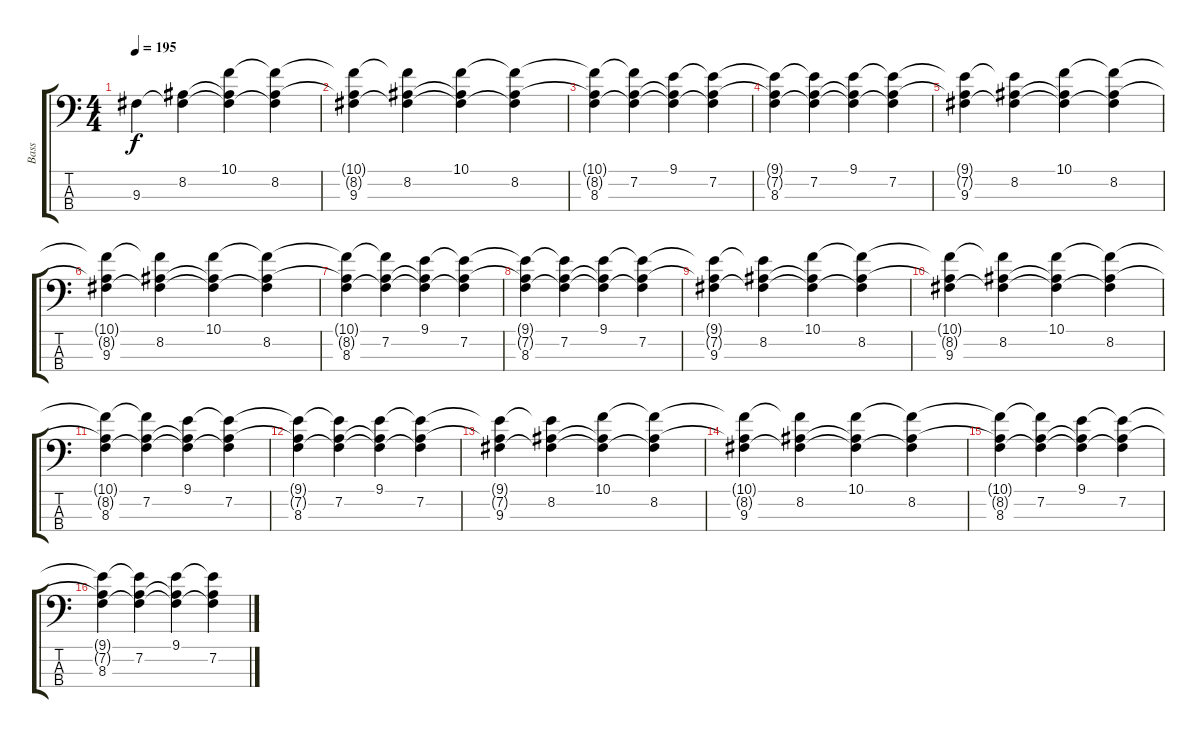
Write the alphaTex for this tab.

\track ("Bass" "Bass") {instrument electricbassfinger}
\staff {score tabs}
\tuning (G2 D2 A1 E1) {hide}
\ts (4 4)
\tempo 195
\clef f4
\ks c
9.3.4{dy f instrument electricbassfinger} (8.2 9.3{t}).4 (10.1 8.2{t} 9.3{t}).4 (10.1{t} 8.2 9.3{t}).4 |
(10.1{t} 8.2{t} 9.3).4 (10.1{t} 8.2 9.3{t}).4 (10.1 8.2{t} 9.3{t}).4 (10.1{t} 8.2 9.3{t}).4 |
(10.1{t} 8.2{t} 8.3).4 (10.1{t} 7.2 8.3{t}).4 (9.1 7.2{t} 8.3{t}).4 (9.1{t} 7.2 8.3{t}).4 |
(9.1{t} 7.2{t} 8.3).4 (9.1{t} 7.2 8.3{t}).4 (9.1 7.2{t} 8.3{t}).4 (9.1{t} 7.2 8.3{t}).4 |
(9.1{t} 7.2{t} 9.3).4 (9.1{t} 8.2 9.3{t}).4 (10.1 8.2{t} 9.3{t}).4 (10.1{t} 8.2 9.3{t}).4 |
(10.1{t} 8.2{t} 9.3).4 (10.1{t} 8.2 9.3{t}).4 (10.1 8.2{t} 9.3{t}).4 (10.1{t} 8.2 9.3{t}).4 |
(10.1{t} 8.2{t} 8.3).4 (10.1{t} 7.2 8.3{t}).4 (9.1 7.2{t} 8.3{t}).4 (9.1{t} 7.2 8.3{t}).4 |
(9.1{t} 7.2{t} 8.3).4 (9.1{t} 7.2 8.3{t}).4 (9.1 7.2{t} 8.3{t}).4 (9.1{t} 7.2 8.3{t}).4 |
(9.1{t} 7.2{t} 9.3).4 (9.1{t} 8.2 9.3{t}).4 (10.1 8.2{t} 9.3{t}).4 (10.1{t} 8.2 9.3{t}).4 |
(10.1{t} 8.2{t} 9.3).4 (10.1{t} 8.2 9.3{t}).4 (10.1 8.2{t} 9.3{t}).4 (10.1{t} 8.2 9.3{t}).4 |
(10.1{t} 8.2{t} 8.3).4 (10.1{t} 7.2 8.3{t}).4 (9.1 7.2{t} 8.3{t}).4 (9.1{t} 7.2 8.3{t}).4 |
(9.1{t} 7.2{t} 8.3).4 (9.1{t} 7.2 8.3{t}).4 (9.1 7.2{t} 8.3{t}).4 (9.1{t} 7.2 8.3{t}).4 |
(9.1{t} 7.2{t} 9.3).4 (9.1{t} 8.2 9.3{t}).4 (10.1 8.2{t} 9.3{t}).4 (10.1{t} 8.2 9.3{t}).4 |
(10.1{t} 8.2{t} 9.3).4 (10.1{t} 8.2 9.3{t}).4 (10.1 8.2{t} 9.3{t}).4 (10.1{t} 8.2 9.3{t}).4 |
(10.1{t} 8.2{t} 8.3).4 (10.1{t} 7.2 8.3{t}).4 (9.1 7.2{t} 8.3{t}).4 (9.1{t} 7.2 8.3{t}).4 |
(9.1{t} 7.2{t} 8.3).4 (9.1{t} 7.2 8.3{t}).4 (9.1 7.2{t} 8.3{t}).4 (9.1{t} 7.2 8.3{t}).4
